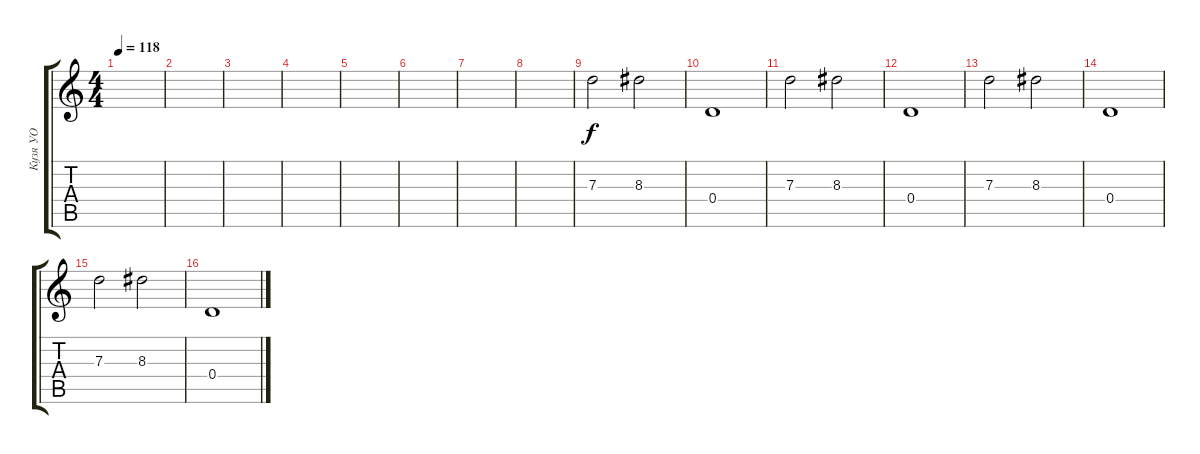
\track ("Кузя УО" "Кузя УО") {instrument distortionguitar}
\staff {score tabs}
\tuning (E4 B3 G3 D3 A2 E2) {hide}
\ts (4 4)
\tempo 118
\clef g2
\ks c
|
|
|
|
|
|
|
|
7.3.2 8.3.2 |
0.4.1 |
7.3.2 8.3.2 |
0.4.1 |
7.3.2 8.3.2 |
0.4.1 |
7.3.2 8.3.2 |
0.4.1
